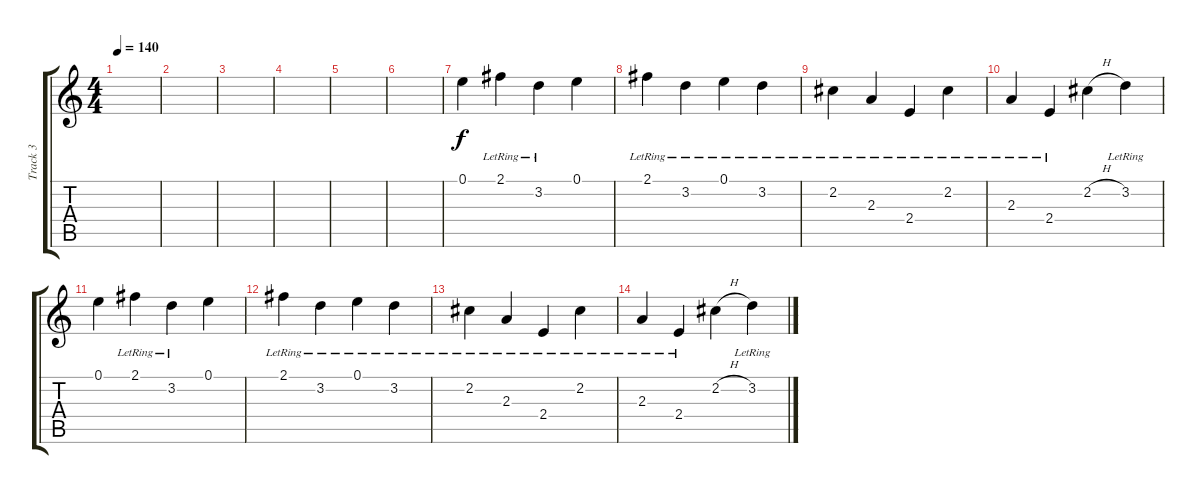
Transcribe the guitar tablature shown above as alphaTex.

\track ("Track 3" "Track 3") {instrument electricguitarclean}
\staff {score tabs}
\tuning (E4 B3 G3 D3 A2 E2) {hide}
\ts (4 4)
\tempo 140
\clef g2
\ks c
|
|
|
|
|
|
0.1.4 2.1{lr}.4 3.2{lr}.4 0.1.4 |
2.1{lr}.4 3.2{lr}.4 0.1{lr}.4 3.2{lr}.4 |
2.2{lr}.4 2.3{lr}.4 2.4{lr}.4 2.2{lr}.4 |
2.3{lr}.4 2.4{lr}.4 2.2{h}.4 3.2{lr}.4 |
0.1.4 2.1{lr}.4 3.2{lr}.4 0.1.4 |
2.1{lr}.4 3.2{lr}.4 0.1{lr}.4 3.2{lr}.4 |
2.2{lr}.4 2.3{lr}.4 2.4{lr}.4 2.2{lr}.4 |
2.3{lr}.4 2.4{lr}.4 2.2{h}.4 3.2{lr}.4
